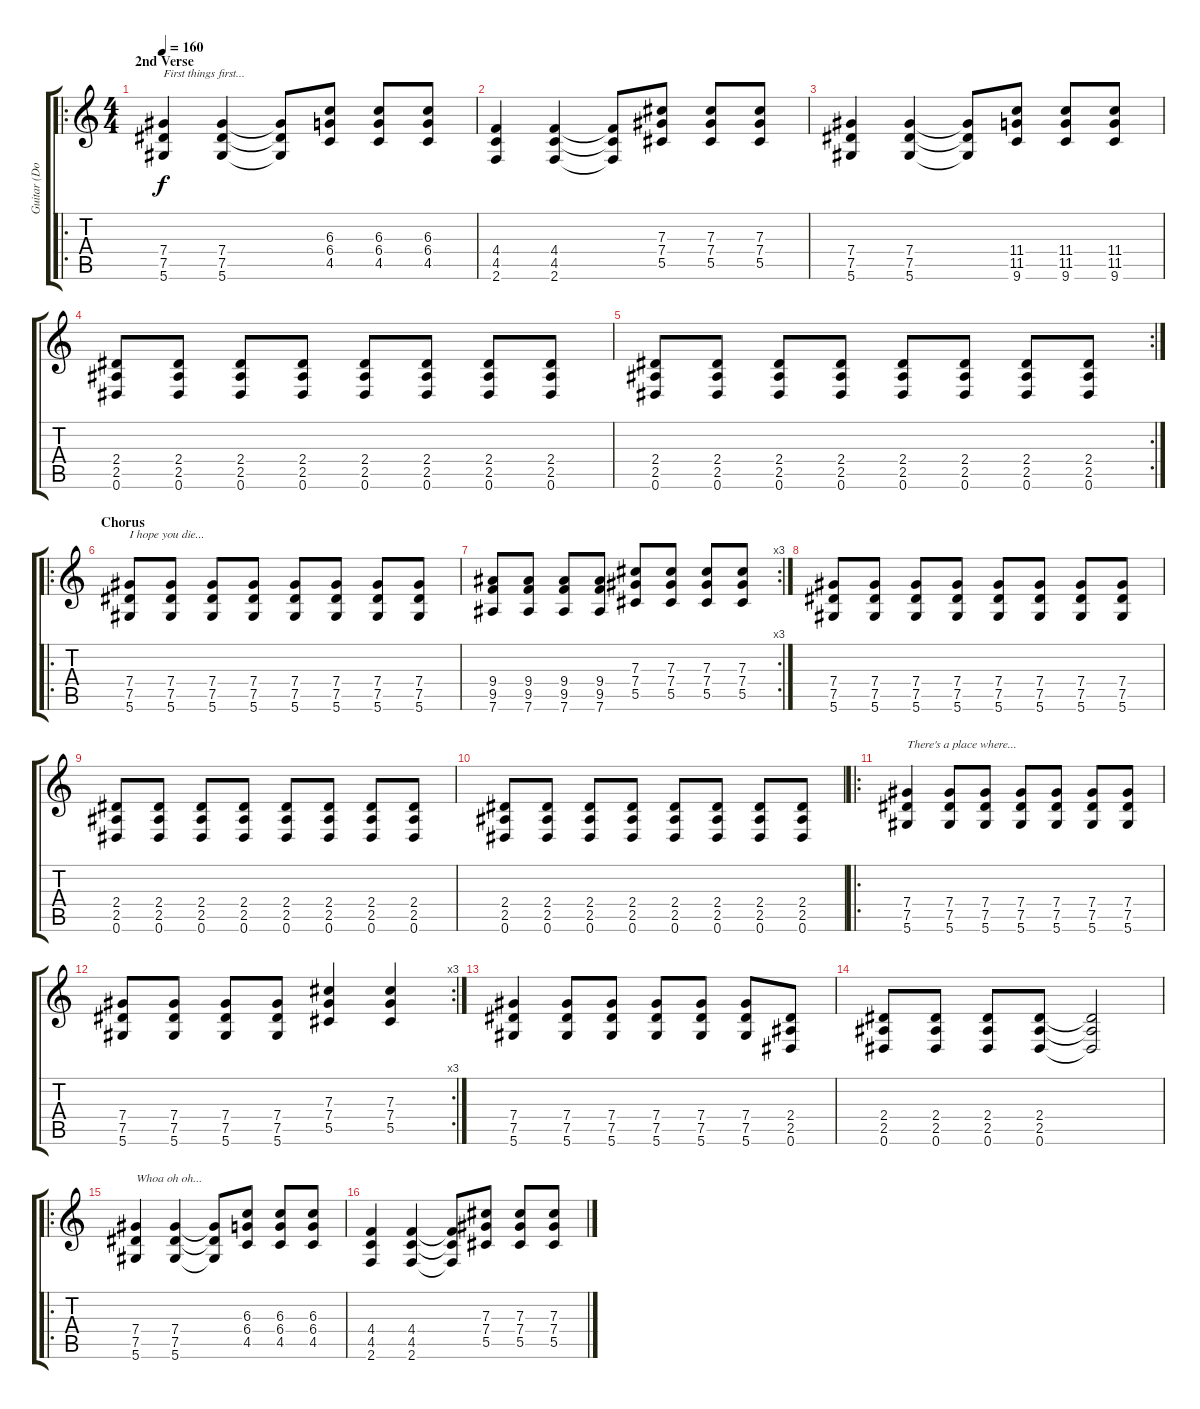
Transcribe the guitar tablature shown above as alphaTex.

\track ("Guitar (Doyle)" "Guitar (Do") {instrument distortionguitar}
\staff {score tabs}
\tuning (Eb4 Bb3 Gb3 Db3 Ab2 Eb2) {hide}
\ro
\ts (4 4)
\section ("" "2nd Verse")
\tempo 160
\clef g2
\ks c
(7.4 7.5 5.6).4{txt "First things first..." dy f} (7.4 7.5 5.6).4 (7.4{t} 7.5{t} 5.6{t}).8 (6.3 6.4 4.5).8 (6.3 6.4 4.5).8 (6.3 6.4 4.5).8 |
(4.4 4.5 2.6).4 (4.4 4.5 2.6).4 (4.4{t} 4.5{t} 2.6{t}).8 (7.3 7.4 5.5).8 (7.3 7.4 5.5).8 (7.3 7.4 5.5).8 |
(7.4 7.5 5.6).4 (7.4 7.5 5.6).4 (7.4{t} 7.5{t} 5.6{t}).8 (11.4 11.5 9.6).8 (11.4 11.5 9.6).8 (11.4 11.5 9.6).8 |
(2.4 2.5 0.6).8 (2.4 2.5 0.6).8 (2.4 2.5 0.6).8 (2.4 2.5 0.6).8 (2.4 2.5 0.6).8 (2.4 2.5 0.6).8 (2.4 2.5 0.6).8 (2.4 2.5 0.6).8 |
\rc 2
(2.4 2.5 0.6).8 (2.4 2.5 0.6).8 (2.4 2.5 0.6).8 (2.4 2.5 0.6).8 (2.4 2.5 0.6).8 (2.4 2.5 0.6).8 (2.4 2.5 0.6).8 (2.4 2.5 0.6).8 |
\ro
\section ("" "Chorus")
(7.4 7.5 5.6).8{txt "I hope you die..."} (7.4 7.5 5.6).8 (7.4 7.5 5.6).8 (7.4 7.5 5.6).8 (7.4 7.5 5.6).8 (7.4 7.5 5.6).8 (7.4 7.5 5.6).8 (7.4 7.5 5.6).8 |
\rc 3
(9.4 9.5 7.6).8 (9.4 9.5 7.6).8 (9.4 9.5 7.6).8 (9.4 9.5 7.6).8 (7.3 7.4 5.5).8 (7.3 7.4 5.5).8 (7.3 7.4 5.5).8 (7.3 7.4 5.5).8 |
(7.4 7.5 5.6).8 (7.4 7.5 5.6).8 (7.4 7.5 5.6).8 (7.4 7.5 5.6).8 (7.4 7.5 5.6).8 (7.4 7.5 5.6).8 (7.4 7.5 5.6).8 (7.4 7.5 5.6).8 |
(2.4 2.5 0.6).8 (2.4 2.5 0.6).8 (2.4 2.5 0.6).8 (2.4 2.5 0.6).8 (2.4 2.5 0.6).8 (2.4 2.5 0.6).8 (2.4 2.5 0.6).8 (2.4 2.5 0.6).8 |
(2.4 2.5 0.6).8 (2.4 2.5 0.6).8 (2.4 2.5 0.6).8 (2.4 2.5 0.6).8 (2.4 2.5 0.6).8 (2.4 2.5 0.6).8 (2.4 2.5 0.6).8 (2.4 2.5 0.6).8 |
\ro
(7.4 7.5 5.6).4{txt "There's a place where..."} (7.4 7.5 5.6).8 (7.4 7.5 5.6).8 (7.4 7.5 5.6).8 (7.4 7.5 5.6).8 (7.4 7.5 5.6).8 (7.4 7.5 5.6).8 |
\rc 3
(7.4 7.5 5.6).8 (7.4 7.5 5.6).8 (7.4 7.5 5.6).8 (7.4 7.5 5.6).8 (7.3 7.4 5.5).4 (7.3 7.4 5.5).4 |
(7.4 7.5 5.6).4 (7.4 7.5 5.6).8 (7.4 7.5 5.6).8 (7.4 7.5 5.6).8 (7.4 7.5 5.6).8 (7.4 7.5 5.6).8 (2.4 2.5 0.6).8 |
(2.4 2.5 0.6).8 (2.4 2.5 0.6).8 (2.4 2.5 0.6).8 (2.4 2.5 0.6).8 (2.4{t} 2.5{t} 0.6{t}).2 |
\ro
(7.4 7.5 5.6).4{txt "Whoa oh oh..."} (7.4 7.5 5.6).4 (7.4{t} 7.5{t} 5.6{t}).8 (6.3 6.4 4.5).8 (6.3 6.4 4.5).8 (6.3 6.4 4.5).8 |
(4.4 4.5 2.6).4 (4.4 4.5 2.6).4 (4.4{t} 4.5{t} 2.6{t}).8 (7.3 7.4 5.5).8 (7.3 7.4 5.5).8 (7.3 7.4 5.5).8
